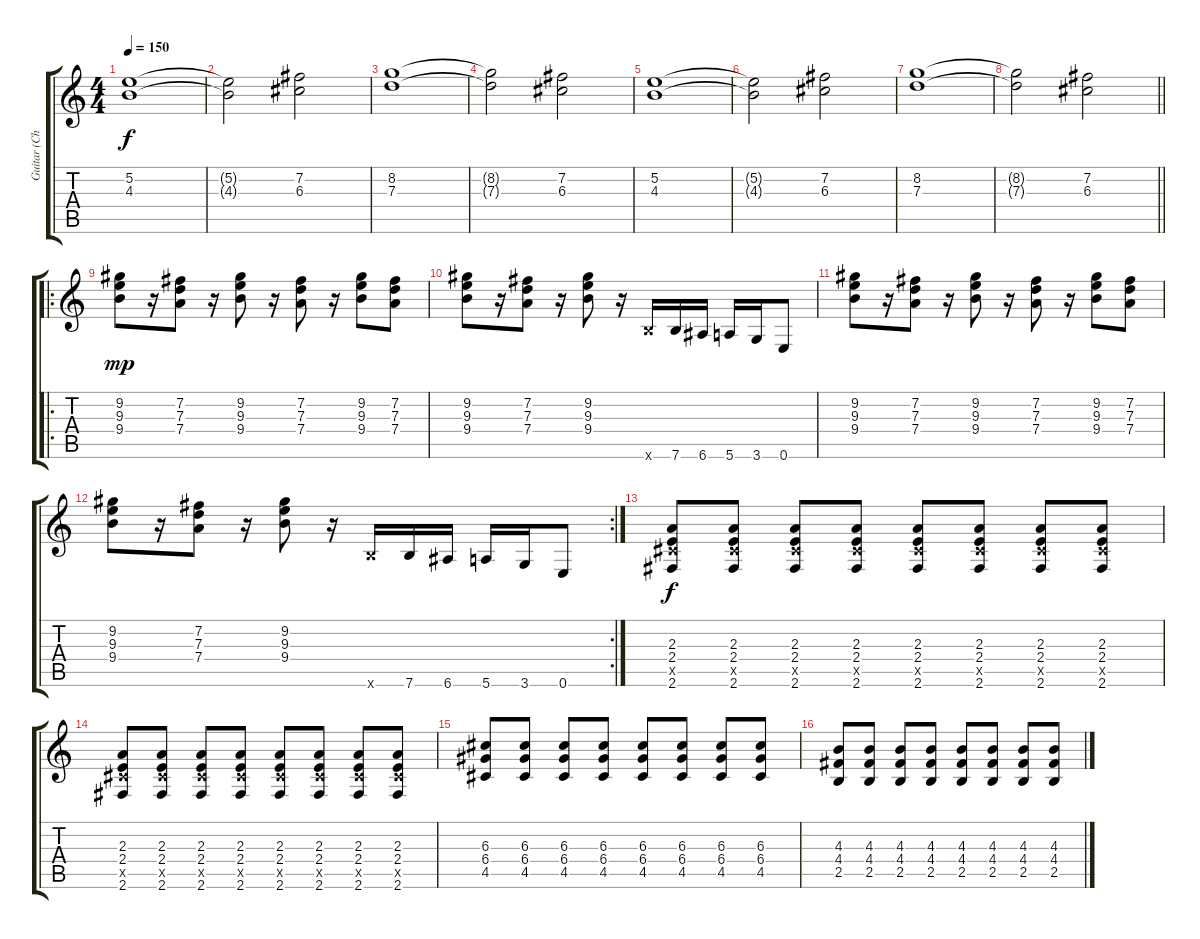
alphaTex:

\track ("Guitar (Chaz)" "Guitar (Ch") {instrument overdrivenguitar}
\staff {score tabs}
\tuning (E4 B3 G3 D3 A2 E2) {hide}
\ts (4 4)
\tempo 150
\clef g2
\ks c
(5.2 4.3).1{dy f} |
(5.2{t} 4.3{t}).2 (7.2 6.3).2 |
(8.2 7.3).1 |
(8.2{t} 7.3{t}).2 (7.2 6.3).2 |
(5.2 4.3).1 |
(5.2{t} 4.3{t}).2 (7.2 6.3).2 |
(8.2 7.3).1 |
\barLineRight lightlight
(8.2{t} 7.3{t}).2 (7.2 6.3).2 |
\ro
(9.2 9.3 9.4).8{dy mp} r.16 (7.2 7.3 7.4).8 r.16 (9.2 9.3 9.4).8 r.16 (7.2 7.3 7.4).8 r.16 (9.2 9.3 9.4).8 (7.2 7.3 7.4).8 |
(9.2 9.3 9.4).8 r.16 (7.2 7.3 7.4).8 r.16 (9.2 9.3 9.4).8 r.16 7.6{x}.16 7.6.16 6.6.16 5.6.16 3.6.16 0.6.8 |
(9.2 9.3 9.4).8 r.16 (7.2 7.3 7.4).8 r.16 (9.2 9.3 9.4).8 r.16 (7.2 7.3 7.4).8 r.16 (9.2 9.3 9.4).8 (7.2 7.3 7.4).8 |
\rc 2
(9.2 9.3 9.4).8 r.16 (7.2 7.3 7.4).8 r.16 (9.2 9.3 9.4).8 r.16 7.6{x}.16 7.6.16 6.6.16 5.6.16 3.6.16 0.6.8 |
(2.3 2.4 4.5{x} 2.6).8{dy f} (2.3 2.4 4.5{x} 2.6).8 (2.3 2.4 4.5{x} 2.6).8 (2.3 2.4 4.5{x} 2.6).8 (2.3 2.4 4.5{x} 2.6).8 (2.3 2.4 4.5{x} 2.6).8 (2.3 2.4 4.5{x} 2.6).8 (2.3 2.4 4.5{x} 2.6).8 |
(2.3 2.4 4.5{x} 2.6).8 (2.3 2.4 4.5{x} 2.6).8 (2.3 2.4 4.5{x} 2.6).8 (2.3 2.4 4.5{x} 2.6).8 (2.3 2.4 4.5{x} 2.6).8 (2.3 2.4 4.5{x} 2.6).8 (2.3 2.4 4.5{x} 2.6).8 (2.3 2.4 4.5{x} 2.6).8 |
(6.3 6.4 4.5).8 (6.3 6.4 4.5).8 (6.3 6.4 4.5).8 (6.3 6.4 4.5).8 (6.3 6.4 4.5).8 (6.3 6.4 4.5).8 (6.3 6.4 4.5).8 (6.3 6.4 4.5).8 |
(4.3 4.4 2.5).8 (4.3 4.4 2.5).8 (4.3 4.4 2.5).8 (4.3 4.4 2.5).8 (4.3 4.4 2.5).8 (4.3 4.4 2.5).8 (4.3 4.4 2.5).8 (4.3 4.4 2.5).8
